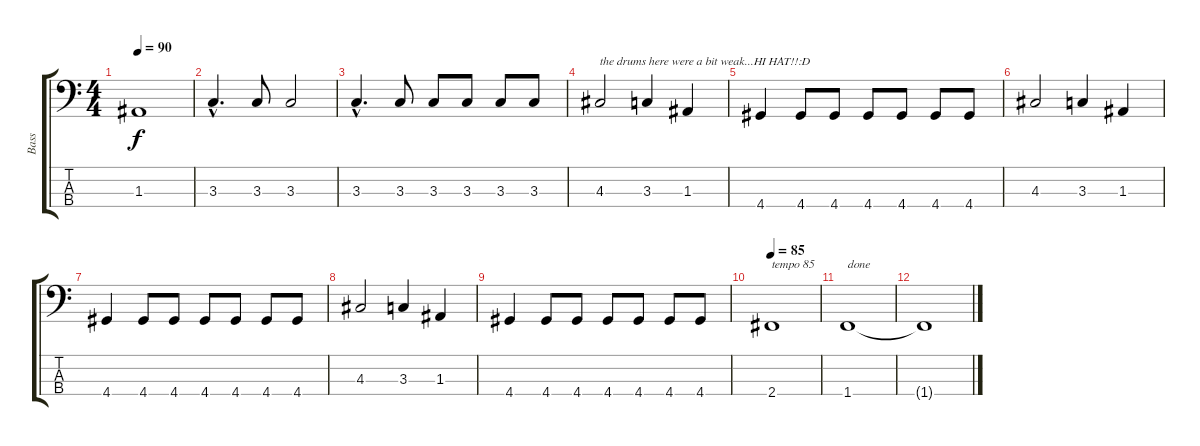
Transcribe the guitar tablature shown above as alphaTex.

\track ("Bass" "Bass") {instrument electricbassfinger}
\staff {score tabs}
\tuning (G2 D2 A1 E1) {hide}
\ts (4 4)
\tempo 90
\clef f4
\ks c
1.3.1{dy f} |
3.3{hac}.4{d} 3.3.8 3.3.2 |
3.3{hac}.4{d} 3.3.8 3.3.8 3.3.8 3.3.8 3.3.8 |
4.3.2{txt "the drums here were a bit weak...HI HAT!!:D"} 3.3.4 1.3.4 |
4.4.4 4.4.8 4.4.8 4.4.8 4.4.8 4.4.8 4.4.8 |
4.3.2 3.3.4 1.3.4 |
4.4.4 4.4.8 4.4.8 4.4.8 4.4.8 4.4.8 4.4.8 |
4.3.2 3.3.4 1.3.4 |
4.4.4 4.4.8 4.4.8 4.4.8 4.4.8 4.4.8 4.4.8 |
\tempo 85
2.4.1{txt "tempo 85"} |
1.4.1{txt "done"} |
1.4{t}.1
